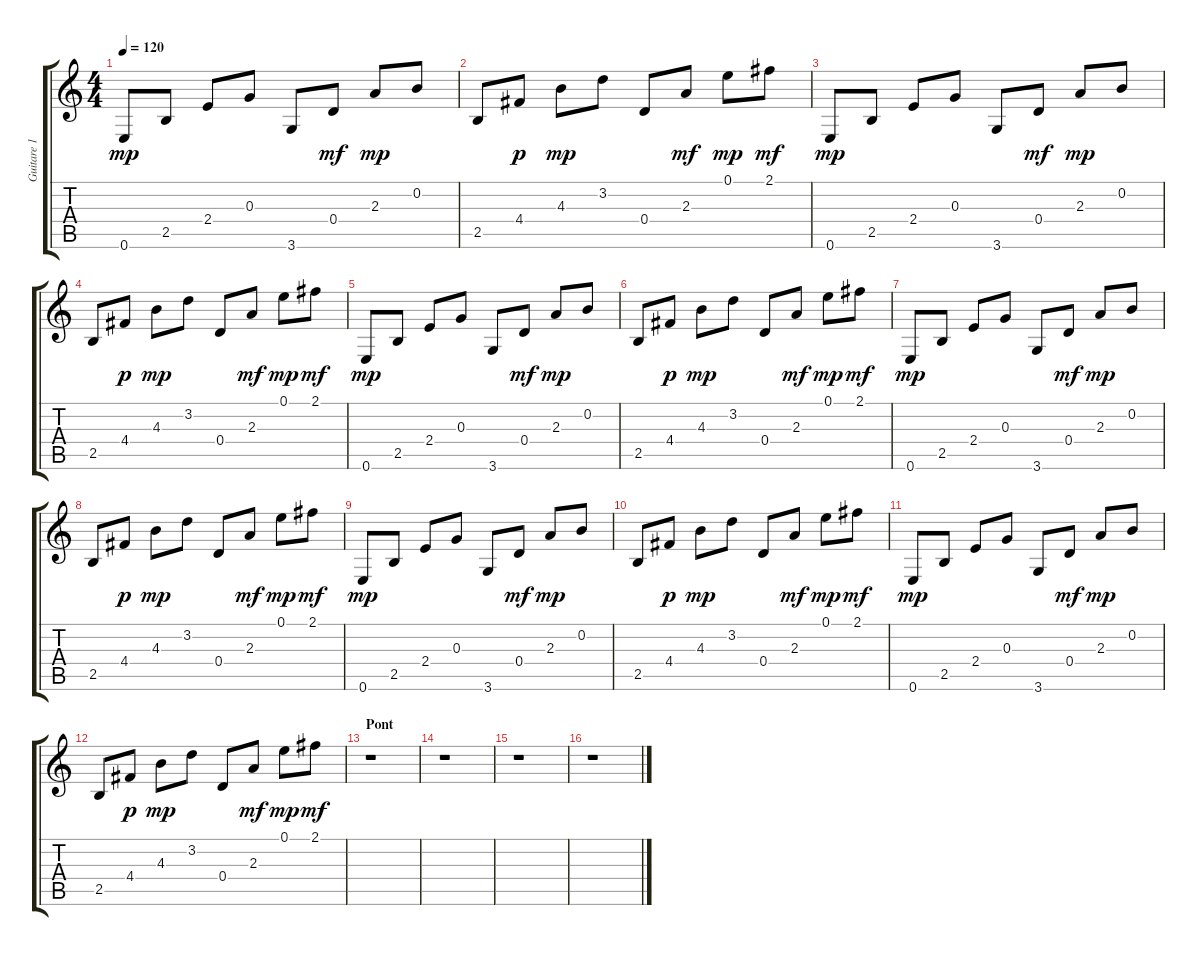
\track ("Guitare 1" "Guitare 1") {instrument acousticguitarsteel}
\staff {score tabs}
\tuning (E4 B3 G3 D3 A2 E2) {hide}
\ts (4 4)
\tempo 120
\clef g2
\ks c
0.6.8{dy mp} 2.5.8 2.4.8 0.3.8 3.6.8 0.4.8{dy mf} 2.3.8{dy mp} 0.2.8 |
2.5.8 4.4.8{dy p} 4.3.8{dy mp} 3.2.8 0.4.8 2.3.8{dy mf} 0.1.8{dy mp} 2.1.8{dy mf} |
0.6.8{dy mp} 2.5.8 2.4.8 0.3.8 3.6.8 0.4.8{dy mf} 2.3.8{dy mp} 0.2.8 |
2.5.8 4.4.8{dy p} 4.3.8{dy mp} 3.2.8 0.4.8 2.3.8{dy mf} 0.1.8{dy mp} 2.1.8{dy mf} |
0.6.8{dy mp} 2.5.8 2.4.8 0.3.8 3.6.8 0.4.8{dy mf} 2.3.8{dy mp} 0.2.8 |
2.5.8 4.4.8{dy p} 4.3.8{dy mp} 3.2.8 0.4.8 2.3.8{dy mf} 0.1.8{dy mp} 2.1.8{dy mf} |
0.6.8{dy mp} 2.5.8 2.4.8 0.3.8 3.6.8 0.4.8{dy mf} 2.3.8{dy mp} 0.2.8 |
2.5.8 4.4.8{dy p} 4.3.8{dy mp} 3.2.8 0.4.8 2.3.8{dy mf} 0.1.8{dy mp} 2.1.8{dy mf} |
0.6.8{dy mp} 2.5.8 2.4.8 0.3.8 3.6.8 0.4.8{dy mf} 2.3.8{dy mp} 0.2.8 |
2.5.8 4.4.8{dy p} 4.3.8{dy mp} 3.2.8 0.4.8 2.3.8{dy mf} 0.1.8{dy mp} 2.1.8{dy mf} |
0.6.8{dy mp} 2.5.8 2.4.8 0.3.8 3.6.8 0.4.8{dy mf} 2.3.8{dy mp} 0.2.8 |
2.5.8 4.4.8{dy p} 4.3.8{dy mp} 3.2.8 0.4.8 2.3.8{dy mf} 0.1.8{dy mp} 2.1.8{dy mf} |
\section ("" "Pont")
r.1 |
r.1 |
r.1 |
r.1
